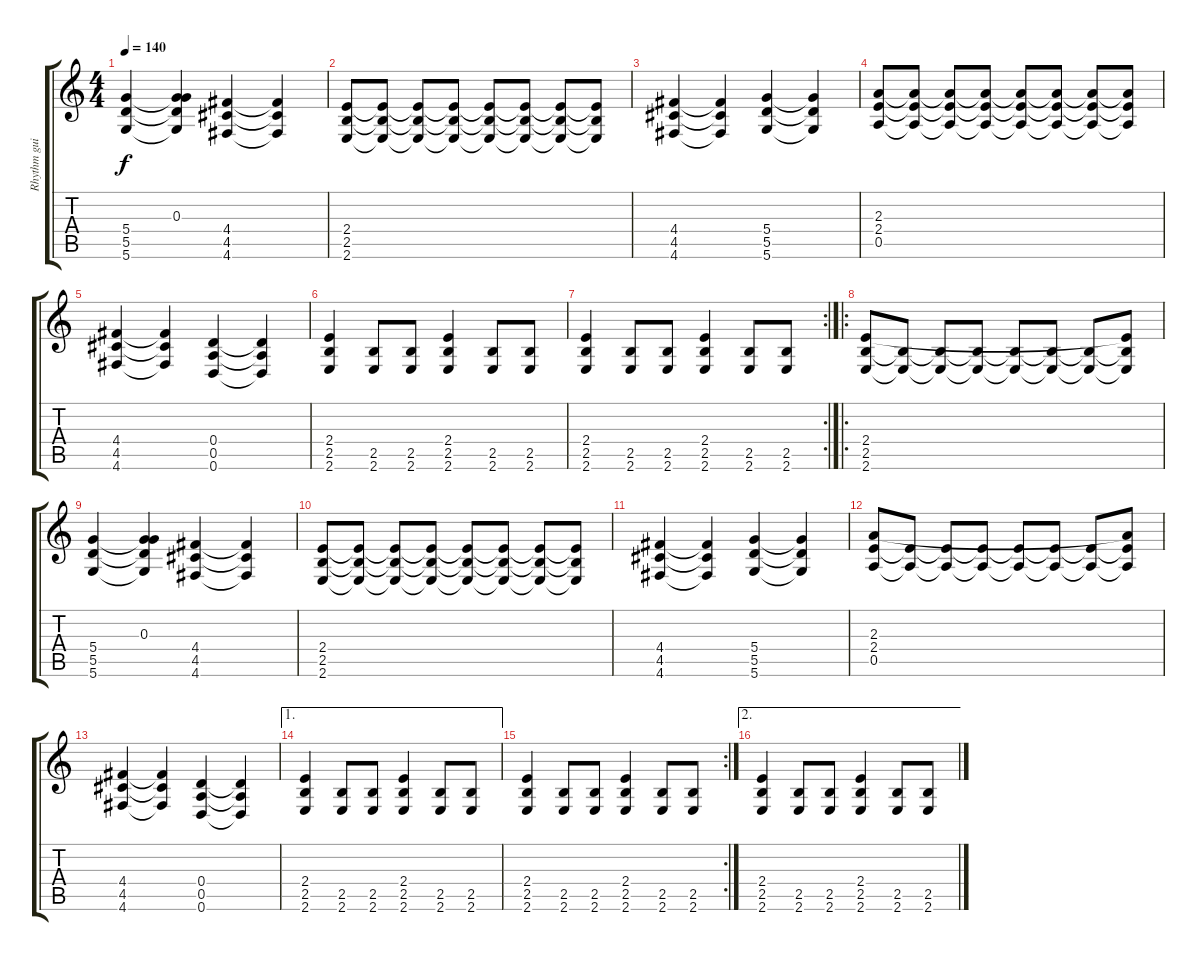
\track ("Rhythm guitar" "Rhythm gui") {instrument distortionguitar}
\staff {score tabs}
\tuning (E4 B3 G3 D3 A2 D2) {hide}
\ts (4 4)
\tempo 140
\clef g2
\ks c
(5.4 5.5 5.6).4{dy f} (0.3 5.4{t} 5.5{t} 5.6{t}).4 (4.4 4.5 4.6).4 (4.4{t} 4.5{t} 4.6{t}).4 |
(2.4 2.5 2.6).8 (2.4{t} 2.5{t} 2.6{t}).8 (2.4{t} 2.5{t} 2.6{t}).8 (2.4{t} 2.5{t} 2.6{t}).8 (2.4{t} 2.5{t} 2.6{t}).8 (2.4{t} 2.5{t} 2.6{t}).8 (2.4{t} 2.5{t} 2.6{t}).8 (2.4{t} 2.5{t} 2.6{t}).8 |
(4.4 4.5 4.6).4 (4.4{t} 4.5{t} 4.6{t}).4 (5.4 5.5 5.6).4 (5.4{t} 5.5{t} 5.6{t}).4 |
(2.3 2.4 0.5).8 (2.3{t} 2.4{t} 0.5{t}).8 (2.3{t} 2.4{t} 0.5{t}).8 (2.3{t} 2.4{t} 0.5{t}).8 (2.3{t} 2.4{t} 0.5{t}).8 (2.3{t} 2.4{t} 0.5{t}).8 (2.3{t} 2.4{t} 0.5{t}).8 (2.3{t} 2.4{t} 0.5{t}).8 |
(4.4 4.5 4.6).4 (4.4{t} 4.5{t} 4.6{t}).4 (0.4 0.5 0.6).4 (0.4{t} 0.5{t} 0.6{t}).4 |
(2.4 2.5 2.6).4 (2.5 2.6).8 (2.5 2.6).8 (2.4 2.5 2.6).4 (2.5 2.6).8 (2.5 2.6).8 |
\rc 2
(2.4 2.5 2.6).4 (2.5 2.6).8 (2.5 2.6).8 (2.4 2.5 2.6).4 (2.5 2.6).8 (2.5 2.6).8 |
\ro
(2.4 2.5 2.6).8 (2.5{t} 2.6{t}).8 (2.5{t} 2.6{t}).8 (2.5{t} 2.6{t}).8 (2.5{t} 2.6{t}).8 (2.5{t} 2.6{t}).8 (2.5{t} 2.6{t}).8 (2.4{t} 2.5{t} 2.6{t}).8 |
(5.4 5.5 5.6).4 (0.3 5.4{t} 5.5{t} 5.6{t}).4 (4.4 4.5 4.6).4 (4.4{t} 4.5{t} 4.6{t}).4 |
(2.4 2.5 2.6).8 (2.4{t} 2.5{t} 2.6{t}).8 (2.4{t} 2.5{t} 2.6{t}).8 (2.4{t} 2.5{t} 2.6{t}).8 (2.4{t} 2.5{t} 2.6{t}).8 (2.4{t} 2.5{t} 2.6{t}).8 (2.4{t} 2.5{t} 2.6{t}).8 (2.4{t} 2.5{t} 2.6{t}).8 |
(4.4 4.5 4.6).4 (4.4{t} 4.5{t} 4.6{t}).4 (5.4 5.5 5.6).4 (5.4{t} 5.5{t} 5.6{t}).4 |
(2.3 2.4 0.5).8 (2.4{t} 0.5{t}).8 (2.4{t} 0.5{t}).8 (2.4{t} 0.5{t}).8 (2.4{t} 0.5{t}).8 (2.4{t} 0.5{t}).8 (2.4{t} 0.5{t}).8 (2.3{t} 2.4{t} 0.5{t}).8 |
(4.4 4.5 4.6).4 (4.4{t} 4.5{t} 4.6{t}).4 (0.4 0.5 0.6).4 (0.4{t} 0.5{t} 0.6{t}).4 |
\ae 1
(2.4 2.5 2.6).4 (2.5 2.6).8 (2.5 2.6).8 (2.4 2.5 2.6).4 (2.5 2.6).8 (2.5 2.6).8 |
\rc 2
(2.4 2.5 2.6).4 (2.5 2.6).8 (2.5 2.6).8 (2.4 2.5 2.6).4 (2.5 2.6).8 (2.5 2.6).8 |
\ae 2
(2.4 2.5 2.6).4 (2.5 2.6).8 (2.5 2.6).8 (2.4 2.5 2.6).4 (2.5 2.6).8 (2.5 2.6).8
